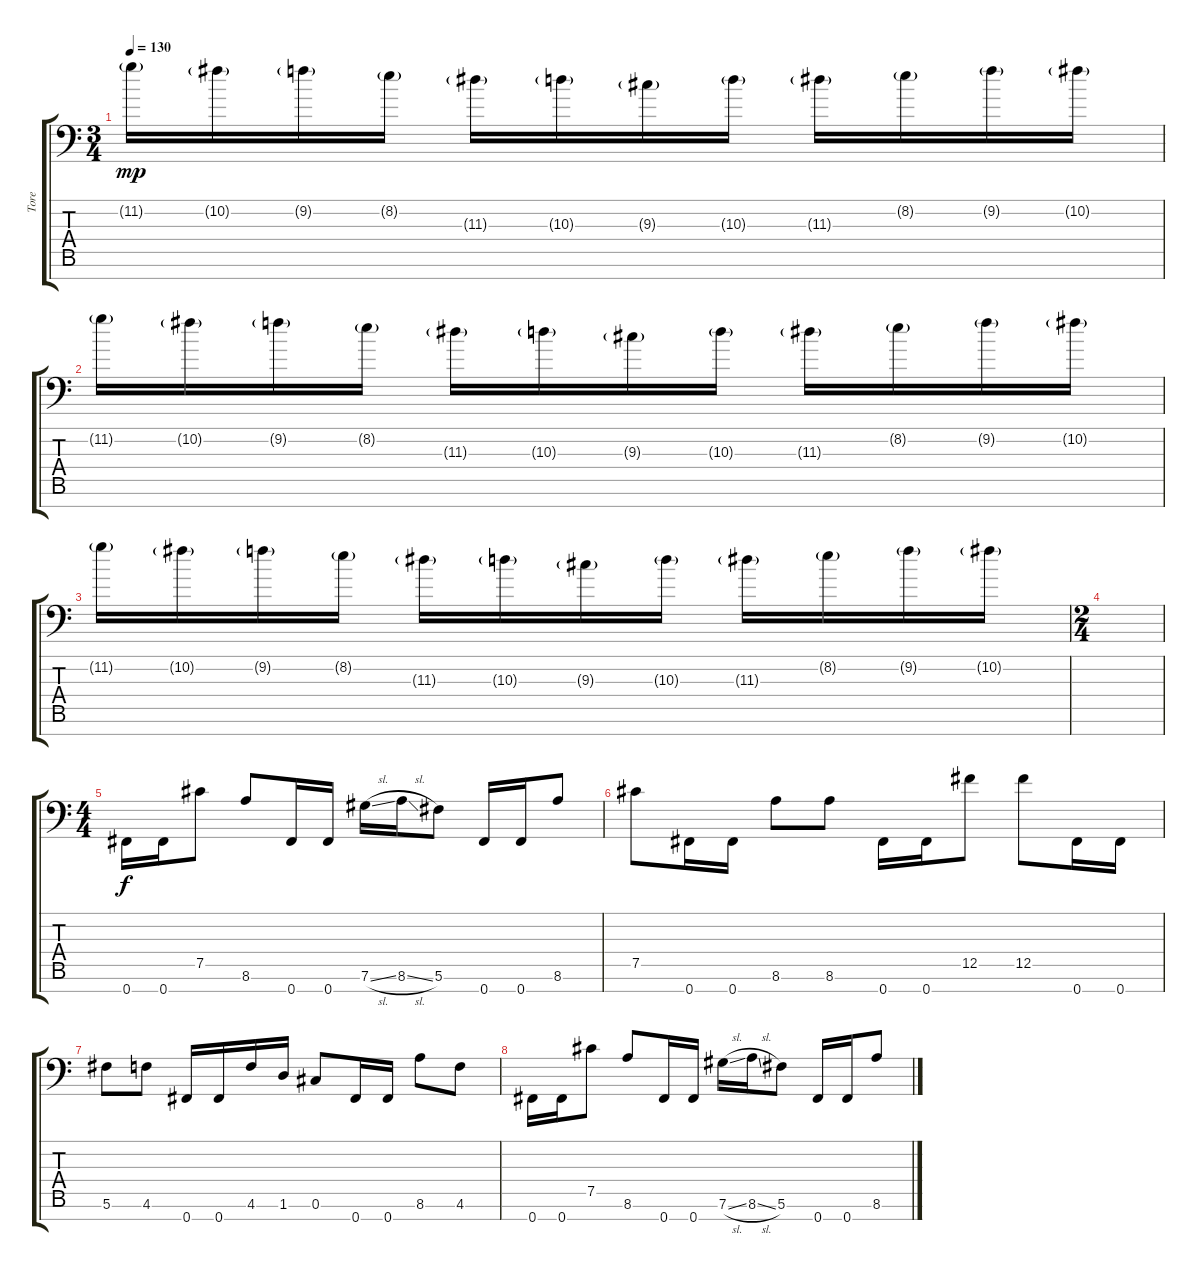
\track ("Tore" "Tore") {instrument distortionguitar}
\staff {score tabs}
\tuning (Db4 Ab3 E3 B2 Gb2 Db2 Gb1) {hide}
\ts (3 4)
\tempo 130
\clef f4
\ks c
11.2{g}.16{dy mp} 10.2{g}.16 9.2{g}.16 8.2{g}.16 11.3{g}.16 10.3{g}.16 9.3{g}.16 10.3{g}.16 11.3{g}.16 8.2{g}.16 9.2{g}.16 10.2{g}.16 |
11.2{g}.16 10.2{g}.16 9.2{g}.16 8.2{g}.16 11.3{g}.16 10.3{g}.16 9.3{g}.16 10.3{g}.16 11.3{g}.16 8.2{g}.16 9.2{g}.16 10.2{g}.16 |
11.2{g}.16 10.2{g}.16 9.2{g}.16 8.2{g}.16 11.3{g}.16 10.3{g}.16 9.3{g}.16 10.3{g}.16 11.3{g}.16 8.2{g}.16 9.2{g}.16 10.2{g}.16 |
\ts (2 4)
|
\ts (4 4)
0.7.16{dy f} 0.7.16 7.5.8 8.6.8 0.7.16 0.7.16 7.6{sl}.16 8.6{sl}.16 5.6.8 0.7.16 0.7.16 8.6.8 |
7.5.8 0.7.16 0.7.16 8.6.8 8.6.8 0.7.16 0.7.16 12.5.8 12.5.8 0.7.16 0.7.16 |
5.6.8 4.6.8 0.7.16 0.7.16 4.6.16 1.6.16 0.6.8 0.7.16 0.7.16 8.6.8 4.6.8 |
0.7.16 0.7.16 7.5.8 8.6.8 0.7.16 0.7.16 7.6{sl}.16 8.6{sl}.16 5.6.8 0.7.16 0.7.16 8.6.8
